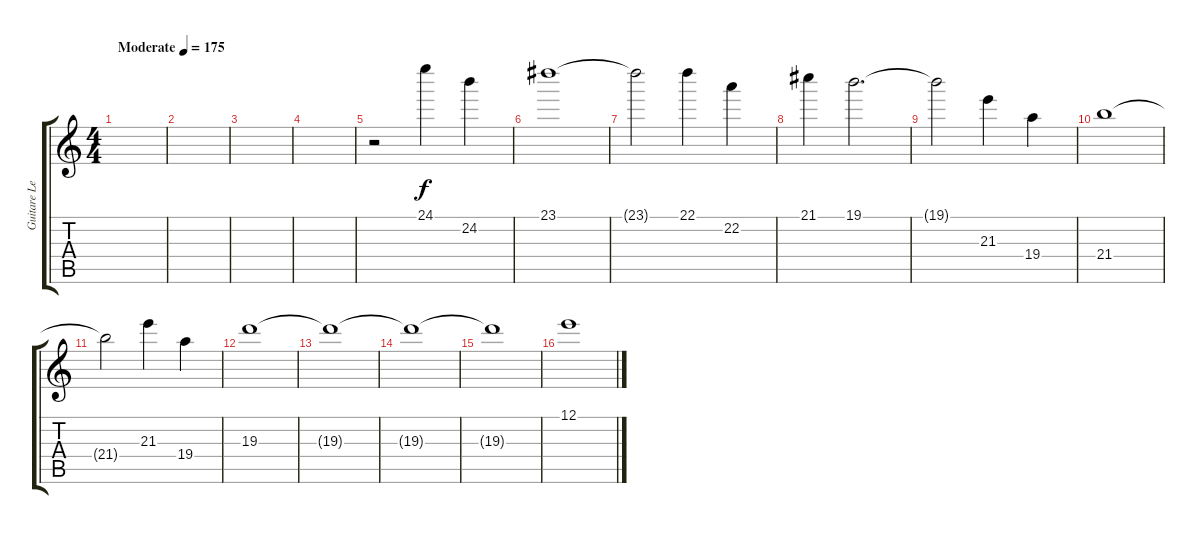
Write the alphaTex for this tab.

\track ("Guitare Lead" "Guitare Le") {instrument distortionguitar}
\staff {score tabs}
\tuning (E4 B3 G3 D3 A2 E2) {hide}
\ts (4 4)
\tempo (175 "Moderate")
\tempo 100
\tempo (175 "Moderate")
\clef g2
\ks c
|
|
|
|
r.2 24.1.4 24.2.4 |
23.1.1 |
23.1{t}.2 22.1.4 22.2.4 |
21.1.4 19.1.2{d} |
19.1{t}.2 21.3.4 19.4.4 |
21.4.1 |
21.4{t}.2 21.3.4 19.4.4 |
19.3.1 |
19.3{t}.1 |
19.3{t}.1 |
19.3{t}.1 |
12.1.1
